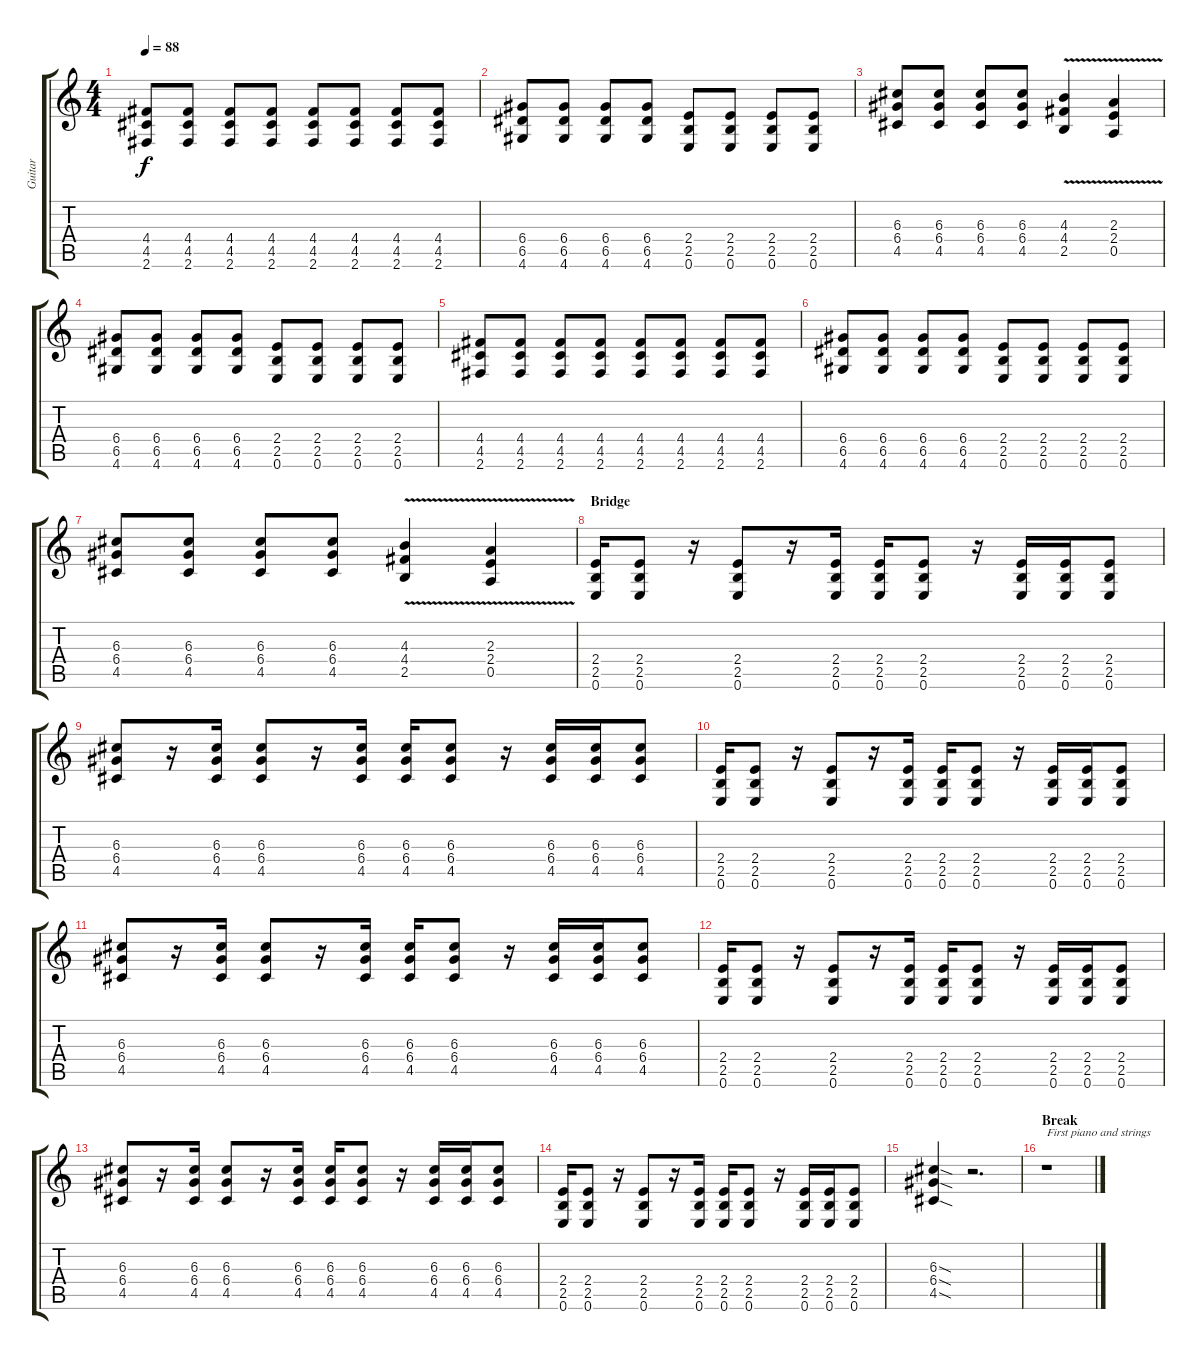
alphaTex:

\track ("Guitar" "Guitar") {instrument acousticguitarsteel}
\staff {score tabs}
\tuning (E4 B3 G3 D3 A2 E2) {hide}
\ts (4 4)
\tempo 88
\clef g2
\ks c
(4.4 4.5 2.6).8{dy f} (4.4 4.5 2.6).8 (4.4 4.5 2.6).8 (4.4 4.5 2.6).8 (4.4 4.5 2.6).8 (4.4 4.5 2.6).8 (4.4 4.5 2.6).8 (4.4 4.5 2.6).8 |
(6.4 6.5 4.6).8 (6.4 6.5 4.6).8 (6.4 6.5 4.6).8 (6.4 6.5 4.6).8 (2.4 2.5 0.6).8 (2.4 2.5 0.6).8 (2.4 2.5 0.6).8 (2.4 2.5 0.6).8 |
(6.3 6.4 4.5).8 (6.3 6.4 4.5).8 (6.3 6.4 4.5).8 (6.3 6.4 4.5).8 (4.3{v} 4.4{v} 2.5{v}).4 (2.3{v} 2.4{v} 0.5{v}).4 |
(6.4 6.5 4.6).8 (6.4 6.5 4.6).8 (6.4 6.5 4.6).8 (6.4 6.5 4.6).8 (2.4 2.5 0.6).8 (2.4 2.5 0.6).8 (2.4 2.5 0.6).8 (2.4 2.5 0.6).8 |
(4.4 4.5 2.6).8 (4.4 4.5 2.6).8 (4.4 4.5 2.6).8 (4.4 4.5 2.6).8 (4.4 4.5 2.6).8 (4.4 4.5 2.6).8 (4.4 4.5 2.6).8 (4.4 4.5 2.6).8 |
(6.4 6.5 4.6).8 (6.4 6.5 4.6).8 (6.4 6.5 4.6).8 (6.4 6.5 4.6).8 (2.4 2.5 0.6).8 (2.4 2.5 0.6).8 (2.4 2.5 0.6).8 (2.4 2.5 0.6).8 |
(6.3 6.4 4.5).8 (6.3 6.4 4.5).8 (6.3 6.4 4.5).8 (6.3 6.4 4.5).8 (4.3{v} 4.4{v} 2.5{v}).4 (2.3{v} 2.4{v} 0.5{v}).4 |
\section ("" "Bridge")
(2.4 2.5 0.6).16 (2.4 2.5 0.6).8 r.16 (2.4 2.5 0.6).8 r.16 (2.4 2.5 0.6).16 (2.4 2.5 0.6).16 (2.4 2.5 0.6).8 r.16 (2.4 2.5 0.6).16 (2.4 2.5 0.6).16 (2.4 2.5 0.6).8 |
(6.3 6.4 4.5).8 r.16 (6.3 6.4 4.5).16 (6.3 6.4 4.5).8 r.16 (6.3 6.4 4.5).16 (6.3 6.4 4.5).16 (6.3 6.4 4.5).8 r.16 (6.3 6.4 4.5).16 (6.3 6.4 4.5).16 (6.3 6.4 4.5).8 |
(2.4 2.5 0.6).16 (2.4 2.5 0.6).8 r.16 (2.4 2.5 0.6).8 r.16 (2.4 2.5 0.6).16 (2.4 2.5 0.6).16 (2.4 2.5 0.6).8 r.16 (2.4 2.5 0.6).16 (2.4 2.5 0.6).16 (2.4 2.5 0.6).8 |
(6.3 6.4 4.5).8 r.16 (6.3 6.4 4.5).16 (6.3 6.4 4.5).8 r.16 (6.3 6.4 4.5).16 (6.3 6.4 4.5).16 (6.3 6.4 4.5).8 r.16 (6.3 6.4 4.5).16 (6.3 6.4 4.5).16 (6.3 6.4 4.5).8 |
(2.4 2.5 0.6).16 (2.4 2.5 0.6).8 r.16 (2.4 2.5 0.6).8 r.16 (2.4 2.5 0.6).16 (2.4 2.5 0.6).16 (2.4 2.5 0.6).8 r.16 (2.4 2.5 0.6).16 (2.4 2.5 0.6).16 (2.4 2.5 0.6).8 |
(6.3 6.4 4.5).8 r.16 (6.3 6.4 4.5).16 (6.3 6.4 4.5).8 r.16 (6.3 6.4 4.5).16 (6.3 6.4 4.5).16 (6.3 6.4 4.5).8 r.16 (6.3 6.4 4.5).16 (6.3 6.4 4.5).16 (6.3 6.4 4.5).8 |
(2.4 2.5 0.6).16 (2.4 2.5 0.6).8 r.16 (2.4 2.5 0.6).8 r.16 (2.4 2.5 0.6).16 (2.4 2.5 0.6).16 (2.4 2.5 0.6).8 r.16 (2.4 2.5 0.6).16 (2.4 2.5 0.6).16 (2.4 2.5 0.6).8 |
(6.3{sod} 6.4{sod} 4.5{sod}).4 r.2{d} |
\section ("" "Break")
r.1{txt "First piano and strings "}
